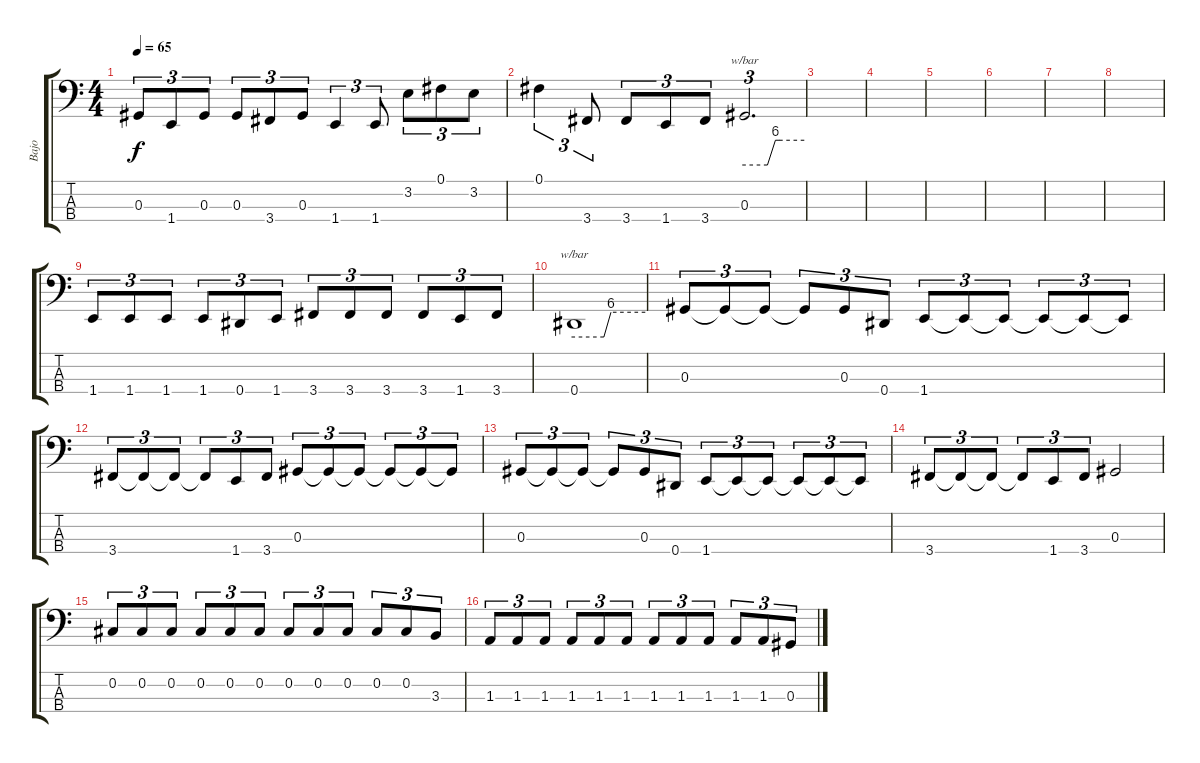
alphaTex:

\track ("Bajo" "Bajo") {instrument electricbassfinger}
\staff {score tabs}
\tuning (Gb2 Db2 Ab1 Eb1) {hide}
\ts (4 4)
\tempo 65
\clef f4
\ks c
0.3.8{tu (3 2) dy f} 1.4.8{tu (3 2)} 0.3.8{tu (3 2)} 0.3.8{tu (3 2)} 3.4.8{tu (3 2)} 0.3.8{tu (3 2)} 1.4.4{tu (3 2)} 1.4.8{tu (3 2)} 3.2.8{tu (3 2)} 0.1.8{tu (3 2)} 3.2.8{tu (3 2)} |
0.1.4{tu (3 2)} 3.4.8{tu (3 2)} 3.4.8{tu (3 2)} 1.4.8{tu (3 2)} 3.4.8{tu (3 2)} 0.3.2{d tu (3 2) tbe (custom default 0 0 23 0 31 24 35 24 60 24)} |
|
|
|
|
|
|
1.4.8{tu (3 2)} 1.4.8{tu (3 2)} 1.4.8{tu (3 2)} 1.4.8{tu (3 2)} 0.4.8{tu (3 2)} 1.4.8{tu (3 2)} 3.4.8{tu (3 2)} 3.4.8{tu (3 2)} 3.4.8{tu (3 2)} 3.4.8{tu (3 2)} 1.4.8{tu (3 2)} 3.4.8{tu (3 2)} |
0.4.1{tbe (custom default 0 0 25 0 31 24 60 24)} |
0.3.8{tu (3 2)} 0.3{t}.8{tu (3 2)} 0.3{t}.8{tu (3 2)} 0.3{t}.8{tu (3 2)} 0.3.8{tu (3 2)} 0.4.8{tu (3 2)} 1.4.8{tu (3 2)} 1.4{t}.8{tu (3 2)} 1.4{t}.8{tu (3 2)} 1.4{t}.8{tu (3 2)} 1.4{t}.8{tu (3 2)} 1.4{t}.8{tu (3 2)} |
3.4.8{tu (3 2)} 3.4{t}.8{tu (3 2)} 3.4{t}.8{tu (3 2)} 3.4{t}.8{tu (3 2)} 1.4.8{tu (3 2)} 3.4.8{tu (3 2)} 0.3.8{tu (3 2)} 0.3{t}.8{tu (3 2)} 0.3{t}.8{tu (3 2)} 0.3{t}.8{tu (3 2)} 0.3{t}.8{tu (3 2)} 0.3{t}.8{tu (3 2)} |
0.3.8{tu (3 2)} 0.3{t}.8{tu (3 2)} 0.3{t}.8{tu (3 2)} 0.3{t}.8{tu (3 2)} 0.3.8{tu (3 2)} 0.4.8{tu (3 2)} 1.4.8{tu (3 2)} 1.4{t}.8{tu (3 2)} 1.4{t}.8{tu (3 2)} 1.4{t}.8{tu (3 2)} 1.4{t}.8{tu (3 2)} 1.4{t}.8{tu (3 2)} |
3.4.8{tu (3 2)} 3.4{t}.8{tu (3 2)} 3.4{t}.8{tu (3 2)} 3.4{t}.8{tu (3 2)} 1.4.8{tu (3 2)} 3.4.8{tu (3 2)} 0.3.2 |
0.2.8{tu (3 2)} 0.2.8{tu (3 2)} 0.2.8{tu (3 2)} 0.2.8{tu (3 2)} 0.2.8{tu (3 2)} 0.2.8{tu (3 2)} 0.2.8{tu (3 2)} 0.2.8{tu (3 2)} 0.2.8{tu (3 2)} 0.2.8{tu (3 2)} 0.2.8{tu (3 2)} 3.3.8{tu (3 2)} |
1.3.8{tu (3 2)} 1.3.8{tu (3 2)} 1.3.8{tu (3 2)} 1.3.8{tu (3 2)} 1.3.8{tu (3 2)} 1.3.8{tu (3 2)} 1.3.8{tu (3 2)} 1.3.8{tu (3 2)} 1.3.8{tu (3 2)} 1.3.8{tu (3 2)} 1.3.8{tu (3 2)} 0.3.8{tu (3 2)}
